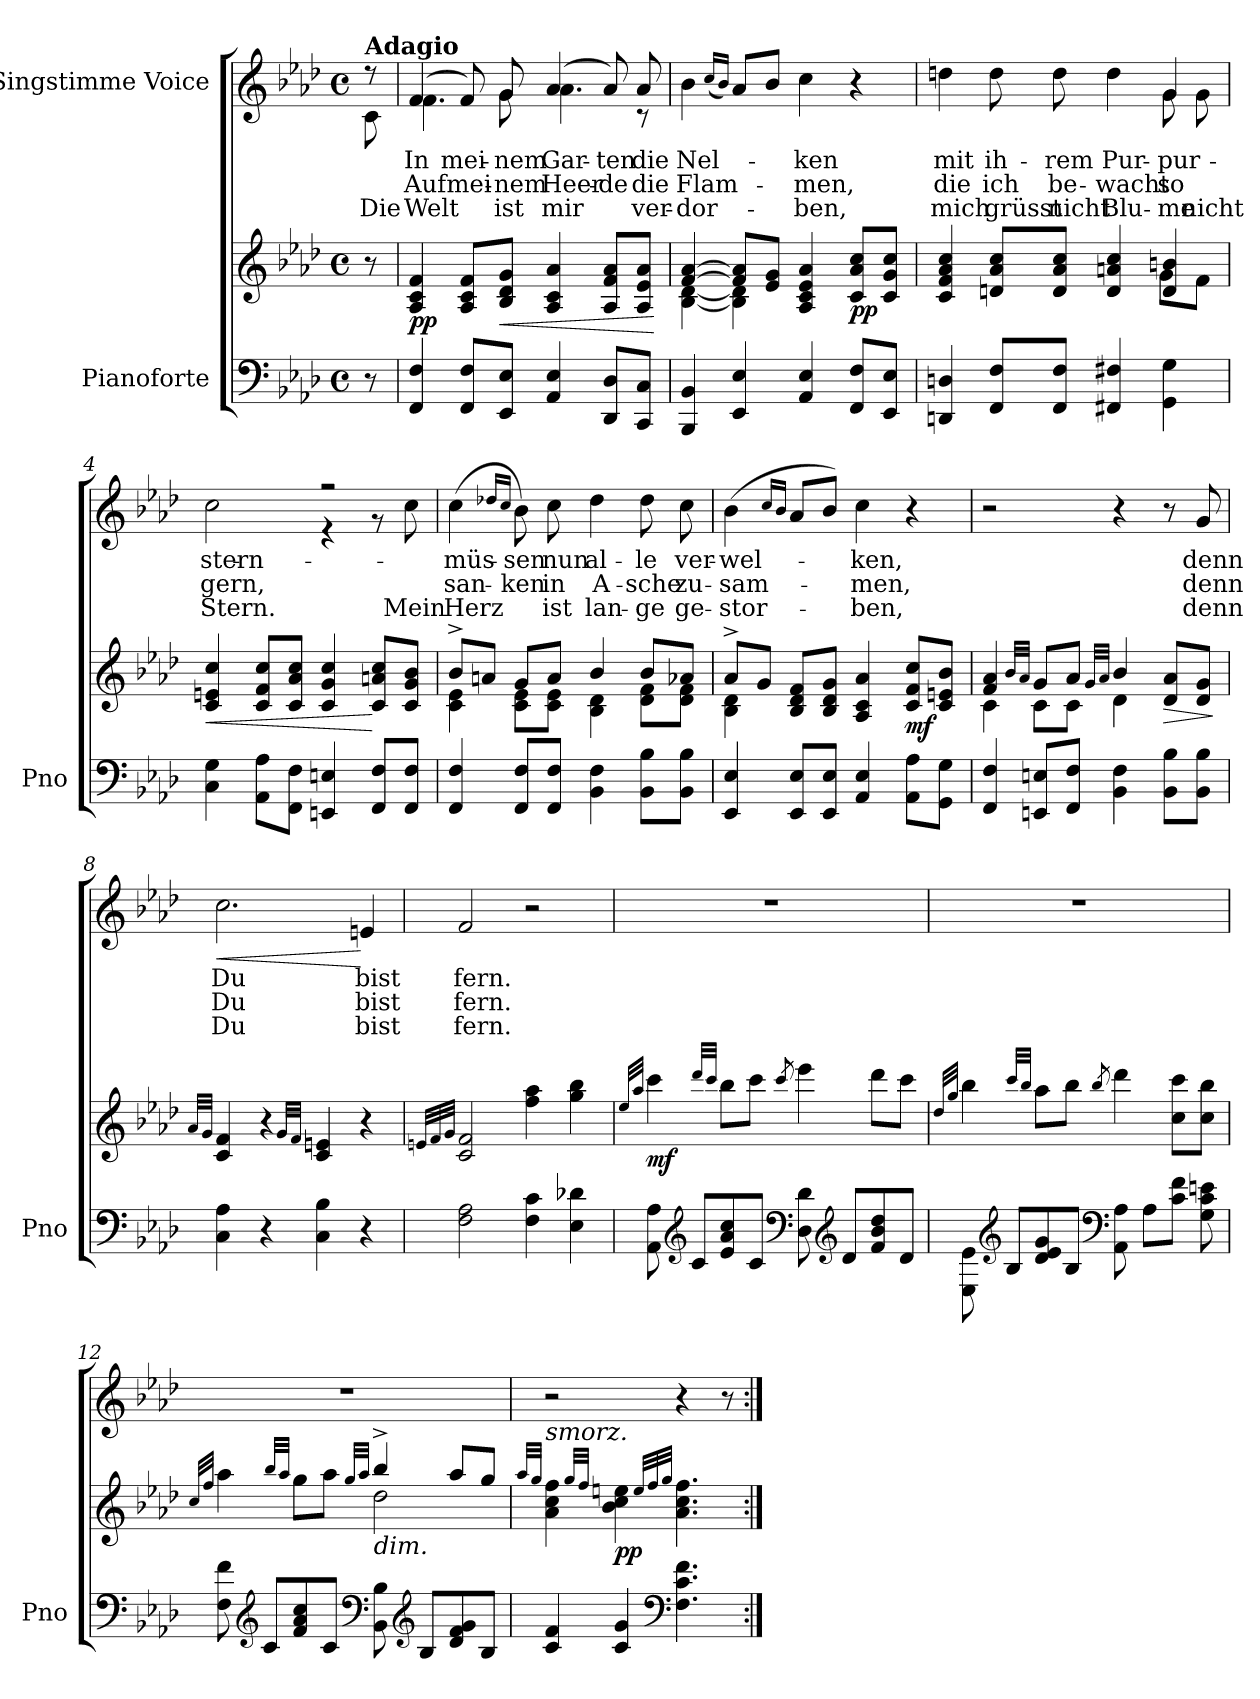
**kern	**kern	**dynam	**kern	**text	**text	**text	**dynam
*part2	*part2	*part2	*part1	*part1	*part1	*part1	*part1
*staff3	*staff2	*staff2/3	*staff1	*staff1	*staff1	*staff1	*staff1
*I"Pianoforte	*	*	*I"Singstimme Voice	*	*	*	*
*I'Pno	*	*	*	*	*	*	*
*clefF4	*clefG2	*	*clefG2	*	*	*	*
*k[b-e-a-d-]	*k[b-e-a-d-]	*	*k[b-e-a-d-]	*	*	*	*
*M4/4	*M4/4	*	*M4/4	*	*	*	*
*met(c)	*met(c)	*	*met(c)	*	*	*	*
=	=	=	=	=	=	=	=
*	*	*	*^	*	*	*	*
!	!	!	!LO:TX:a:B:t=Adagio	!	!	!	!	!
8r	8r	.	8r	8c\	.	.	Die	.
=1	=1	=1	=1	=1	=1	=1	=1	=1
!	!	!LO:DY:b	!	!	!	!	!	!
4FF/ 4F/	4A-/ 4c/ 4f/	pp	(>4f/	4.f!\	In	Auf	Welt	.
8FF/ 8F/L	8A-/ 8c/ 8f/L	.	8f/)	.	mei-	mei-	.	.
!	!	!LO:HP:b	!	!	!	!	!	!
8EE-/ 8E-/J	8B-/ 8d-/ 8g/J	<	8g/	8g\	-nem	-nem	ist	.
4AA-/ 4E-/	4A-/ 4c/ 4a-/	.	(4a-/	4.a-!\	Gar-	Heer-	mir	.
8DD-/ 8D-/L	8A-/ 8f/ 8a-/L	.	8a-/)	.	-ten	-de	.	.
8CC/ 8C/J	8A-/ 8e-/ 8a-/J	.	8a-/	8r	die	die	ver-	.
*	*	*	*v	*v	*	*	*	*
.	.	[	.	.	.	.	.
=2	=2	=2	=2	=2	=2	=2	=2
*	*^	*	*	*	*	*	*
4BBB-/ 4BB-/	[>4f/ [4a-/	[4B-\ [4d-\	.	4b-\	Nel-	Flam-	-dor-	.
.	.	.	.	(16qcc/LL	.	.	.	.
.	.	.	.	16qb-/JJ)	.	.	.	.
4EE-/ 4E-/	8f/] 8a-/]L	4B-\] 4d-\]	.	8a-/L	.	.	.	.
.	8e-/ 8g/J	.	.	8b-/J	.	.	.	.
4AA-/ 4E-/	4A-/ 4c/ 4e-/ 4a-/	2ryy	.	4cc\	-ken	-men,	-ben,	.
!	!	!	!LO:DY:b	!	!	!	!	!
8FF/ 8F/L	8c/ 8a-/ 8cc/L	.	pp	4r	.	.	.	.
8EE-/ 8E-/J	8c/ 8g/ 8cc/J	.	.	.	.	.	.	.
=3	=3	=3	=3	=3	=3	=3	=3	=3
*	*	*	*	*^	*	*	*	*
4DDn/ 4Dn/	4c/ 4f/ 4a-/ 4cc/	2.ryy	.	4ddn\	2ryy	mit	die	mich	.
8FF/ 8F/L	8dn/ 8a-/ 8cc/L	.	.	8dd\	.	ih-	ich	grüsst	.
8FF/ 8F/J	8d/ 8a-/ 8cc/J	.	.	8dd\	.	-rem	be-	nicht	.
4FF#X/ 4F#X/	4d/ 4an/ 4cc/	.	.	4dd\	4ryy	Pur-	-wacht	Blu-	.
4GG\ 4G\	4d/ 4bn/	8g\L	.	4g/	8g\	-pur-	so	-me	.
.	.	8f\J	.	.	8g\	.	.	nicht	.
=4	=4	=4	=4	=4	=4	=4	=4	=4	=4
!	!	!	!LO:HP:b	!	!	!	!	!	!
*	*v	*v	*	*	*	*	*	*	*
4C\ 4G\	4c/ 4en/ 4cc/	<	2ryy	2cc\	-stern	gern,	Stern.	.
8AA-\ 8A-\L	8c/ 8f/ 8cc/L	.	.	.	.	.	.	.
8FF\ 8F\J	8c/ 8a-/ 8cc/J	.	.	.	.	.	.	.
4EEn/ 4En/	4c/ 4g/ 4cc/	.	2r	4r	.	.	.	.
8FF/ 8F/L	8c/ 8an/ 8cc/L	[	.	8r	.	.	.	.
8FF/ 8F/J	8c/ 8g/ 8b-/J	.	.	8cc\	.	.	Mein	.
*	*	*	*v	*v	*	*	*	*
=5	=5	=5	=5	=5	=5	=5	=5
*	*^	*	*	*	*	*	*
4FF/ 4F/	8b-^/L	4c\ 4e-\	.	(<4cc\	müs-	san-	Herz	.
.	8an/J	.	.	.	.	.	.	.
.	.	.	.	16qdd-X/LL	.	.	.	.
.	.	.	.	16qcc/JJ	.	.	.	.
8FF/ 8F/L	8g/L	8c\ 8e-\L	.	8b-\)	-sen	-ken	.	.
8FF/ 8F/J	8a/J	8c\ 8e-\J	.	8cc\	nun	in	ist	.
4BB-\ 4F\	4b-/	4B-\ 4d-\	.	4dd-\	al-	A-	lan-	.
8BB-\ 8B-\L	8b-/L	8d-\ 8f\L	.	8dd-\	-le	-sche	-ge	.
8BB-\ 8B-\J	8a-X/J	8d-\ 8f\J	.	8cc\	ver-	zu-	ge-	.
=6	=6	=6	=6	=6	=6	=6	=6	=6
4EE-/ 4E-/	8a-^/L	4B-\ 4d-\	.	(<4b-\	-wel-	-sam-	-stor-	.
.	8g/J	.	.	.	.	.	.	.
.	.	.	.	16qcc/LL	.	.	.	.
.	.	.	.	16qb-/JJ	.	.	.	.
8EE-/ 8E-/L	8B-/ 8d-/ 8f/L	2.ryy	.	8a-/L	.	.	.	.
8EE-/ 8E-/J	8B-/ 8d-/ 8g/J	.	.	8b-/J)	.	.	.	.
4AA-/ 4E-/	4A-/ 4c/ 4a-/	.	.	4cc\	-ken,	-men,	-ben,	.
!	!	!	!LO:DY:b	!	!	!	!	!
8AA-\ 8A-\L	8c/ 8f/ 8cc/L	.	mf	4r	.	.	.	.
8GG\ 8G\J	8c/ 8en/ 8b-/J	.	.	.	.	.	.	.
=7	=7	=7	=7	=7	=7	=7	=7	=7
4FF/ 4F/	4f/ 4a-/	4c\	.	2r	.	.	.	.
.	32qb-/LLL	.	.	.	.	.	.	.
.	32qa-/JJJ	.	.	.	.	.	.	.
8EEn/ 8En/L	8g/L	8c\L	.	.	.	.	.	.
8FF/ 8F/J	8a-/J	8c\J	.	.	.	.	.	.
.	32qg/LLL	.	.	.	.	.	.	.
.	32qa-/JJJ	.	.	.	.	.	.	.
4BB-\ 4F\	4b-/	4d-\	.	4r	.	.	.	.
!	!	!	!LO:HP:b	!	!	!	!	!
8BB-\ 8B-\L	8d-/ 8a-/L	4ryy	>	8r	.	.	.	.
8BB-\ 8B-\J	8d-/ 8g/J	.	.	8g/	denn	denn	denn	.
*	*v	*v	*	*	*	*	*	*
.	.	]	.	.	.	.	.
=8	=8	=8	=8	=8	=8	=8	=8
.	32qa-/LLL	.	.	.	.	.	.
.	32qg/JJJ	.	.	.	.	.	.
!	!	!	!	!	!	!	!LO:HP:b
4C\ 4A-\	4c/ 4f/	.	2.cc\	Du	Du	Du	<
4r	4r	.	.	.	.	.	.
.	32qg/LLL	.	.	.	.	.	.
.	32qf/JJJ	.	.	.	.	.	.
4C\ 4B-\	4c/ 4en/	.	.	.	.	.	.
4r	4r	.	4en/	bist	bist	bist	[
=9	=9	=9	=9	=9	=9	=9	=9
.	32qen/LLL	.	.	.	.	.	.
.	32qf/	.	.	.	.	.	.
.	32qg/JJJ	.	.	.	.	.	.
2F\ 2A-\	2c/ 2f/	.	2f/	fern.	fern.	fern.	.
4F\ 4c\	4ff\ 4aa-\	.	2r	.	.	.	.
4E-\ 4d-X\	4gg\ 4bb-\	.	.	.	.	.	.
=10	=10	=10	=10	=10	=10	=10	=10
.	32qee-/LLL	.	.	.	.	.	.
.	32qaa-/JJJ	.	.	.	.	.	.
!	!	!LO:DY:b	!	!	!	!	!
8AA-\ 8A-\	4ccc\	mf	1r	.	.	.	.
*clefG2	*	*	*	*	*	*	*
8c/L	.	.	.	.	.	.	.
.	32qddd-/LLL	.	.	.	.	.	.
.	32qccc/JJJ	.	.	.	.	.	.
8e-/ 8a-/ 8cc/	8bb-\L	.	.	.	.	.	.
8c/J	8ccc\J	.	.	.	.	.	.
*clefF4	*	*	*	*	*	*	*
.	8qccc/	.	.	.	.	.	.
8D-\ 8d-\	4eee-\	.	.	.	.	.	.
*clefG2	*	*	*	*	*	*	*
8d-/L	.	.	.	.	.	.	.
8f/ 8b-/ 8dd-/	8ddd-\L	.	.	.	.	.	.
8d-/J	8ccc\J	.	.	.	.	.	.
=11	=11	=11	=11	=11	=11	=11	=11
.	32qdd-/LLL	.	.	.	.	.	.
.	32qgg/JJJ	.	.	.	.	.	.
8E-\ 8e-\	4bb-\	.	1r	.	.	.	.
*clefG2	*	*	*	*	*	*	*
8B-/L	.	.	.	.	.	.	.
.	32qccc/LLL	.	.	.	.	.	.
.	32qbb-/JJJ	.	.	.	.	.	.
8d-/ 8e-/ 8g/	8aa-\L	.	.	.	.	.	.
8B-/J	8bb-\J	.	.	.	.	.	.
*clefF4	*	*	*	*	*	*	*
.	8qbb-/	.	.	.	.	.	.
8AA-\ 8A-\	4ddd-\	.	.	.	.	.	.
8A-\L	.	.	.	.	.	.	.
8c\ 8f\J	8cc\ 8ccc\L	.	.	.	.	.	.
8G\ 8c\ 8en\	8cc\ 8bb-\J	.	.	.	.	.	.
=12	=12	=12	=12	=12	=12	=12	=12
.	32qcc/LLL	.	.	.	.	.	.
.	32qff/JJJ	.	.	.	.	.	.
*	*^	*	*	*	*	*	*
8F\ 8f\	4aa-\	2ryy	.	1r	.	.	.	.
*clefG2	*	*	*	*	*	*	*	*
8c/L	.	.	.	.	.	.	.	.
.	32qbb-/LLL	.	.	.	.	.	.	.
.	32qaa-/JJJ	.	.	.	.	.	.	.
8f/ 8a-/ 8cc/	8gg\L	.	.	.	.	.	.	.
8c/J	8aa-\J	.	.	.	.	.	.	.
*clefF4	*	*	*	*	*	*	*	*
.	32qgg/LLL	.	.	.	.	.	.	.
.	32qaa-/JJJ	.	.	.	.	.	.	.
!	!LO:TX:b:i:t=dim.	!	!	!	!	!	!	!
8BB-\ 8B-\	4bb-^/	2dd-\	.	.	.	.	.	.
*clefG2	*	*	*	*	*	*	*	*
8B-/L	.	.	.	.	.	.	.	.
8d-/ 8f/ 8g/	8aa-/L	.	.	.	.	.	.	.
8B-/J	8gg/J	.	.	.	.	.	.	.
*	*v	*v	*	*	*	*	*	*
=13	=13	=13	=13	=13	=13	=13	=13
.	32qaa-/LLL	.	.	.	.	.	.
.	32qgg/JJJ	.	.	.	.	.	.
!	!LO:TX:i:t=smorz.	!	!	!	!	!	!
4c/ 4f/	4a-\ 4cc\ 4ff\	.	2r	.	.	.	.
.	32qgg/LLL	.	.	.	.	.	.
.	32qff/JJJ	.	.	.	.	.	.
!	!	!LO:DY:b	!	!	!	!	!
4c/ 4g/	4b-\ 4cc\ 4een\	pp	.	.	.	.	.
*clefF4	*	*	*	*	*	*	*
.	32qee/LLL	.	.	.	.	.	.
.	32qff/	.	.	.	.	.	.
.	32qgg/JJJ	.	.	.	.	.	.
4.F\ 4.c\ 4.f\	4.a-\ 4.cc\ 4.ff\	.	4r	.	.	.	.
.	.	.	8r	.	.	.	.
=:|!	=:|!	=:|!	=:|!	=:|!	=:|!	=:|!	=:|!
*-	*-	*-	*-	*-	*-	*-	*-
